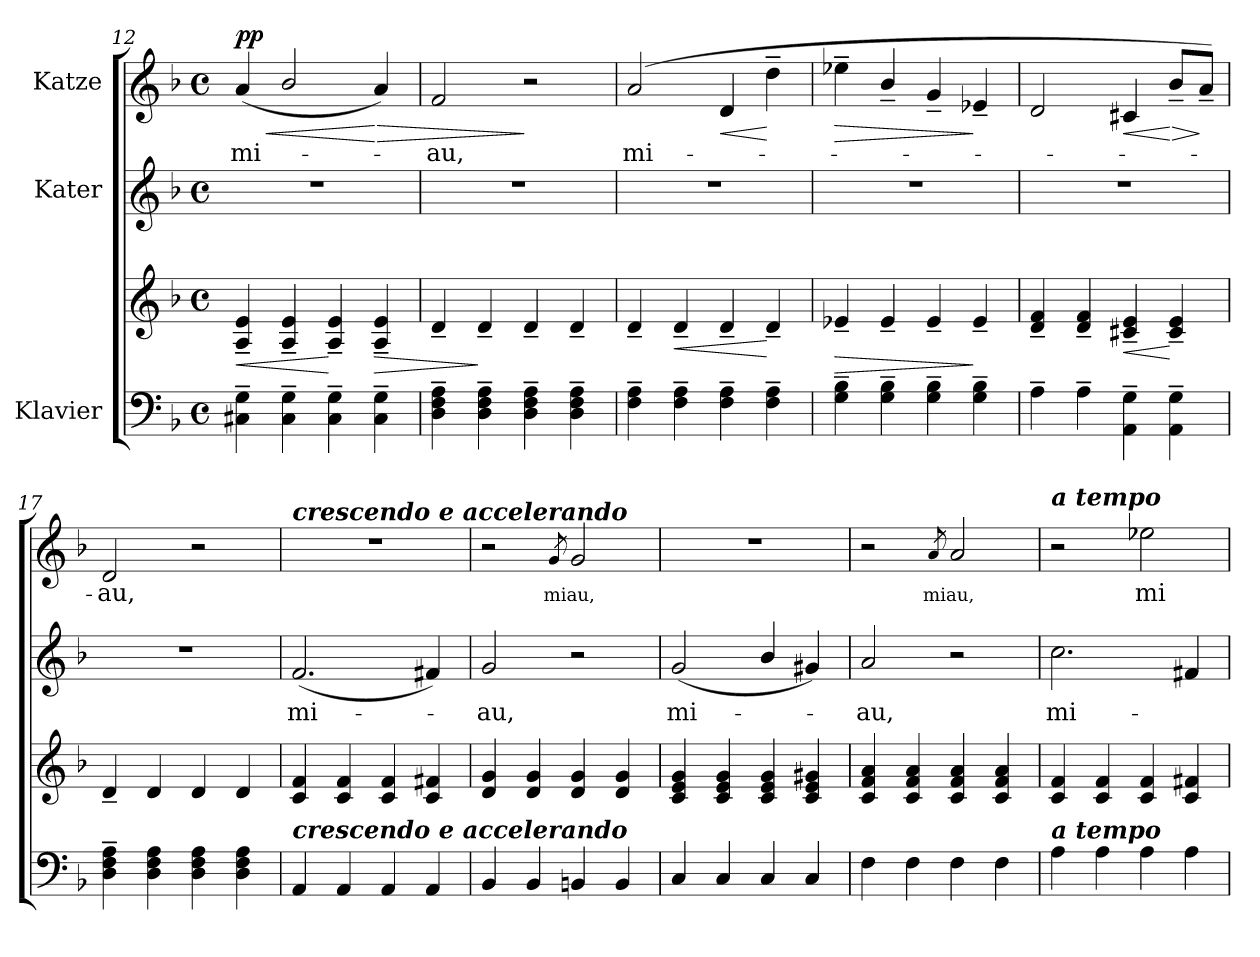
**kern	**kern	**dynam	**kern	**text	**kern	**text	**dynam
*part3	*part3	*part3	*part2	*part2	*part1	*part1	*part1
*staff4	*staff3	*staff3/4	*staff2	*staff2	*staff1	*staff1	*staff1
*I"Klavier	*	*	*I"Kater	*	*I"Katze	*	*
!!LO:LB:g=z
*clefF4	*clefG2	*	*clefG2	*	*clefG2	*	*
*k[b-]	*k[b-]	*	*k[b-]	*	*k[b-]	*	*
*F:	*F:	*	*F:	*	*F:	*	*
*M4/4	*M4/4	*	*M4/4	*	*M4/4	*	*
*met(c)	*met(c)	*	*met(c)	*	*met(c)	*	*
=12	=12	=12	=12	=12	=12	=12	=12
!	!	!LO:HP:b	!	!	!	!	!
!	!	!	!	!	!	!LO:LY:b:color=#000000	!LO:HP:b
4C#Xi\~ 4Gi~	4Ai/~ 4ei~	<	1r	.	(4ai/	mi-	< pp
4C#i\~ 4Gi~	4Ai/~ 4ei~	.	.	.	2b-i/	.	.
4C#i\~ 4Gi~	4Ai/~ 4ei~	[	.	.	.	.	.
!	!	!LO:HP:b	!	!	!	!	!LO:HP:n=1:b
4C#i\~ 4Gi~	4Ai/~ 4ei~	>	.	.	4ai/)	.	[ >
=13	=13	=13	=13	=13	=13	=13	=13
!	!	!	!	!	!	!LO:LY:b:color=#000000	!
4Di\~ 4Fi~ 4Ai~	4d~i/	.	1r	.	2fi/	-au,	.
4Di\~ 4Fi~ 4Ai~	4d~i/	]	.	.	.	.	.
4Di\~ 4Fi~ 4Ai~	4d~i/	.	.	.	2r	.	]
4Di\~ 4Fi~ 4Ai~	4d~i/	.	.	.	.	.	.
=14	=14	=14	=14	=14	=14	=14	=14
!	!	!	!	!	!	!LO:LY:b:color=#000000	!
4Fi\~ 4Ai~	4d~i/	.	1r	.	(2ai/	mi-	.
!	!	!LO:HP:b	!	!	!	!	!
4Fi\~ 4Ai~	4d~i/	<	.	.	.	.	.
!	!	!	!	!	!	!	!LO:HP:b
4Fi\~ 4Ai~	4d~i/	.	.	.	4di/	.	<
4Fi\~ 4Ai~	4d~i/	[	.	.	4dd~i\	.	[
=15	=15	=15	=15	=15	=15	=15	=15
!	!	!LO:HP:b	!	!	!	!	!LO:HP:b
4Gi\~ 4B-i~	4e-X~i/	>	1r	.	4ee-X~i\	.	>
4Gi\~ 4B-i~	4e-~i/	.	.	.	4b-~i/	.	.
4Gi\~ 4B-i~	4e-~i/	.	.	.	4g~i/	.	.
4Gi\~ 4B-i~	4e-~i/	]	.	.	4e-X~i/	.	]
=16	=16	=16	=16	=16	=16	=16	=16
4A~i\	4di/~ 4fi~	.	1r	.	2di/	.	.
4A~i\	4di/~ 4fi~	.	.	.	.	.	.
!	!	!LO:HP:b	!	!	!	!	!
!	!	!LO:HP:n=1:b	!	!	!	!	!LO:HP:b
4AAi\~ 4Gi~	4c#Xi/~ 4ei~	< >	.	.	4c#Xi/	.	<
!	!	!	!	!	!	!	!LO:HP:n=1:b
4AAi\~ 4Gi~	4c#i/~ 4ei~	[	.	.	8b-~i/L	.	[ >
.	.	.	.	.	8a~i/J)	.	]
.	.	]	.	.	.	.	.
=17	=17	=17	=17	=17	=17	=17	=17
!	!	!	!	!	!	!LO:LY:b:color=#000000	!
4Di\~ 4Fi~ 4Ai~	4d~i/	.	1r	.	2di/	-au,	.
4Di\ 4Fi 4Ai	4di/	.	.	.	.	.	.
4Di\ 4Fi 4Ai	4di/	.	.	.	2r	.	.
4Di\ 4Fi 4Ai	4di/	.	.	.	.	.	.
!!LO:PB:g=z
=18	=18	=18	=18	=18	=18	=18	=18
!	!	!	!	!	!LO:TX:a:Bi:t=crescendo e accelerando	!	!
!LO:TX:a:Bi:t=crescendo e accelerando	!	!	!	!	!	!	!
!	!	!	!	!LO:LY:b:color=#000000	!	!	!
4AAi/	4ci/ 4fi	.	(2.fi/	mi-	1r	.	.
4AAi/	4ci/ 4fi	.	.	.	.	.	.
4AAi/	4ci/ 4fi	.	.	.	.	.	.
4AAi/	4ci/ 4f#Xi	.	4f#Xi/)	.	.	.	.
=19	=19	=19	=19	=19	=19	=19	=19
!	!	!	!	!LO:LY:b:color=#000000	!	!	!
4BB-i/	4di/ 4gi	.	2gi/	-au,	2r	.	.
4BB-i/	4di/ 4gi	.	.	.	.	.	.
!	!	!	!	!	!	!LO:LY:b:color=#000000	!
.	.	.	.	.	8qgi/	miau,	.
4BBni/	4di/ 4gi	.	2r	.	2gi/	.	.
4BBi/	4di/ 4gi	.	.	.	.	.	.
=20	=20	=20	=20	=20	=20	=20	=20
!	!	!	!	!LO:LY:b:color=#000000	!	!	!
4Ci/	4ci/ 4ei 4gi	.	(2gi/	mi-	1r	.	.
4Ci/	4ci/ 4ei 4gi	.	.	.	.	.	.
4Ci/	4ci/ 4ei 4gi	.	4b-i/	.	.	.	.
4Ci/	4ci/ 4ei 4g#Xi	.	4g#Xi/)	.	.	.	.
=21	=21	=21	=21	=21	=21	=21	=21
!	!	!	!	!LO:LY:b:color=#000000	!	!	!
4Fi\	4ci/ 4fi 4ai	.	2ai/	-au,	2r	.	.
4Fi\	4ci/ 4fi 4ai	.	.	.	.	.	.
!	!	!	!	!	!	!LO:LY:b:color=#000000	!
.	.	.	.	.	8qai/	miau,	.
4Fi\	4ci/ 4fi 4ai	.	2r	.	2ai/	.	.
4Fi\	4ci/ 4fi 4ai	.	.	.	.	.	.
=22	=22	=22	=22	=22	=22	=22	=22
!	!	!	!	!	!LO:TX:a:Bi:t=a tempo	!	!
!LO:TX:a:Bi:t=a tempo	!	!	!	!	!	!	!
!	!	!	!	!LO:LY:b:color=#000000	!	!	!
4Ai\	4ci/ 4fi	.	2.cci\	mi-	2r	.	.
4Ai\	4ci/ 4fi	.	.	.	.	.	.
!	!	!	!	!	!	!LO:LY:b:color=#000000	!
4Ai\	4ci/ 4fi	.	.	.	2ee-Xi\	mi-	.
4Ai\	4ci/ 4f#Xi	.	4f#Xi/	.	.	.	.
=	=	=	=	=	=	=	=
*-	*-	*-	*-	*-	*-	*-	*-
